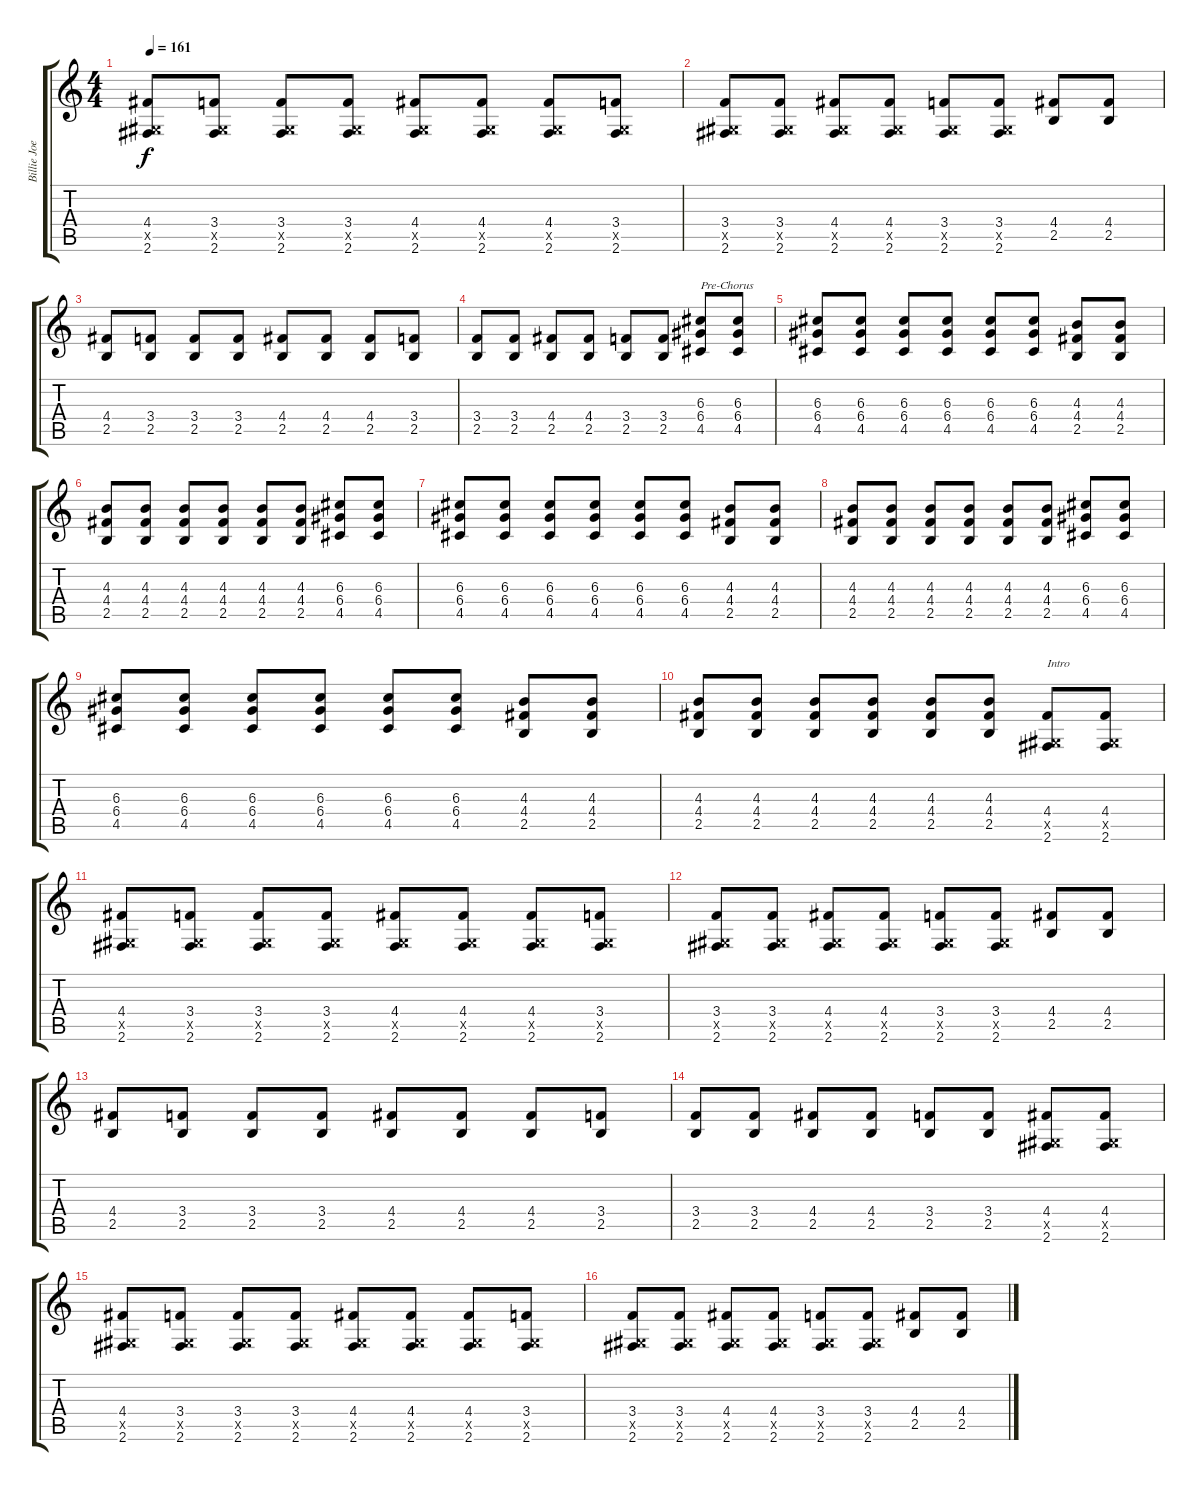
\track ("Billie Joe Armstrong" "Billie Joe") {instrument distortionguitar}
\staff {score tabs}
\tuning (E4 B3 G3 D3 A2 E2) {hide}
\ts (4 4)
\tempo 161
\clef g2
\ks c
(4.4 -1.5{x} 2.6).8{dy f} (3.4 -1.5{x} 2.6).8 (3.4 -1.5{x} 2.6).8 (3.4 -1.5{x} 2.6).8 (4.4 -1.5{x} 2.6).8 (4.4 -1.5{x} 2.6).8 (4.4 -1.5{x} 2.6).8 (3.4 -1.5{x} 2.6).8 |
(3.4 -1.5{x} 2.6).8 (3.4 -1.5{x} 2.6).8 (4.4 -1.5{x} 2.6).8 (4.4 -1.5{x} 2.6).8 (3.4 -1.5{x} 2.6).8 (3.4 -1.5{x} 2.6).8 (4.4 2.5).8 (4.4 2.5).8 |
(4.4 2.5).8 (3.4 2.5).8 (3.4 2.5).8 (3.4 2.5).8 (4.4 2.5).8 (4.4 2.5).8 (4.4 2.5).8 (3.4 2.5).8 |
(3.4 2.5).8 (3.4 2.5).8 (4.4 2.5).8 (4.4 2.5).8 (3.4 2.5).8 (3.4 2.5).8 (6.3 6.4 4.5).8{txt "Pre-Chorus"} (6.3 6.4 4.5).8 |
(6.3 6.4 4.5).8 (6.3 6.4 4.5).8 (6.3 6.4 4.5).8 (6.3 6.4 4.5).8 (6.3 6.4 4.5).8 (6.3 6.4 4.5).8 (4.3 4.4 2.5).8 (4.3 4.4 2.5).8 |
(4.3 4.4 2.5).8 (4.3 4.4 2.5).8 (4.3 4.4 2.5).8 (4.3 4.4 2.5).8 (4.3 4.4 2.5).8 (4.3 4.4 2.5).8 (6.3 6.4 4.5).8 (6.3 6.4 4.5).8 |
(6.3 6.4 4.5).8 (6.3 6.4 4.5).8 (6.3 6.4 4.5).8 (6.3 6.4 4.5).8 (6.3 6.4 4.5).8 (6.3 6.4 4.5).8 (4.3 4.4 2.5).8 (4.3 4.4 2.5).8 |
(4.3 4.4 2.5).8 (4.3 4.4 2.5).8 (4.3 4.4 2.5).8 (4.3 4.4 2.5).8 (4.3 4.4 2.5).8 (4.3 4.4 2.5).8 (6.3 6.4 4.5).8 (6.3 6.4 4.5).8 |
(6.3 6.4 4.5).8 (6.3 6.4 4.5).8 (6.3 6.4 4.5).8 (6.3 6.4 4.5).8 (6.3 6.4 4.5).8 (6.3 6.4 4.5).8 (4.3 4.4 2.5).8 (4.3 4.4 2.5).8 |
(4.3 4.4 2.5).8 (4.3 4.4 2.5).8 (4.3 4.4 2.5).8 (4.3 4.4 2.5).8 (4.3 4.4 2.5).8 (4.3 4.4 2.5).8 (4.4 -1.5{x} 2.6).8{txt "Intro"} (4.4 -1.5{x} 2.6).8 |
(4.4 -1.5{x} 2.6).8 (3.4 -1.5{x} 2.6).8 (3.4 -1.5{x} 2.6).8 (3.4 -1.5{x} 2.6).8 (4.4 -1.5{x} 2.6).8 (4.4 -1.5{x} 2.6).8 (4.4 -1.5{x} 2.6).8 (3.4 -1.5{x} 2.6).8 |
(3.4 -1.5{x} 2.6).8 (3.4 -1.5{x} 2.6).8 (4.4 -1.5{x} 2.6).8 (4.4 -1.5{x} 2.6).8 (3.4 -1.5{x} 2.6).8 (3.4 -1.5{x} 2.6).8 (4.4 2.5).8 (4.4 2.5).8 |
(4.4 2.5).8 (3.4 2.5).8 (3.4 2.5).8 (3.4 2.5).8 (4.4 2.5).8 (4.4 2.5).8 (4.4 2.5).8 (3.4 2.5).8 |
(3.4 2.5).8 (3.4 2.5).8 (4.4 2.5).8 (4.4 2.5).8 (3.4 2.5).8 (3.4 2.5).8 (4.4 -1.5{x} 2.6).8 (4.4 -1.5{x} 2.6).8 |
(4.4 -1.5{x} 2.6).8 (3.4 -1.5{x} 2.6).8 (3.4 -1.5{x} 2.6).8 (3.4 -1.5{x} 2.6).8 (4.4 -1.5{x} 2.6).8 (4.4 -1.5{x} 2.6).8 (4.4 -1.5{x} 2.6).8 (3.4 -1.5{x} 2.6).8 |
(3.4 -1.5{x} 2.6).8 (3.4 -1.5{x} 2.6).8 (4.4 -1.5{x} 2.6).8 (4.4 -1.5{x} 2.6).8 (3.4 -1.5{x} 2.6).8 (3.4 -1.5{x} 2.6).8 (4.4 2.5).8 (4.4 2.5).8
